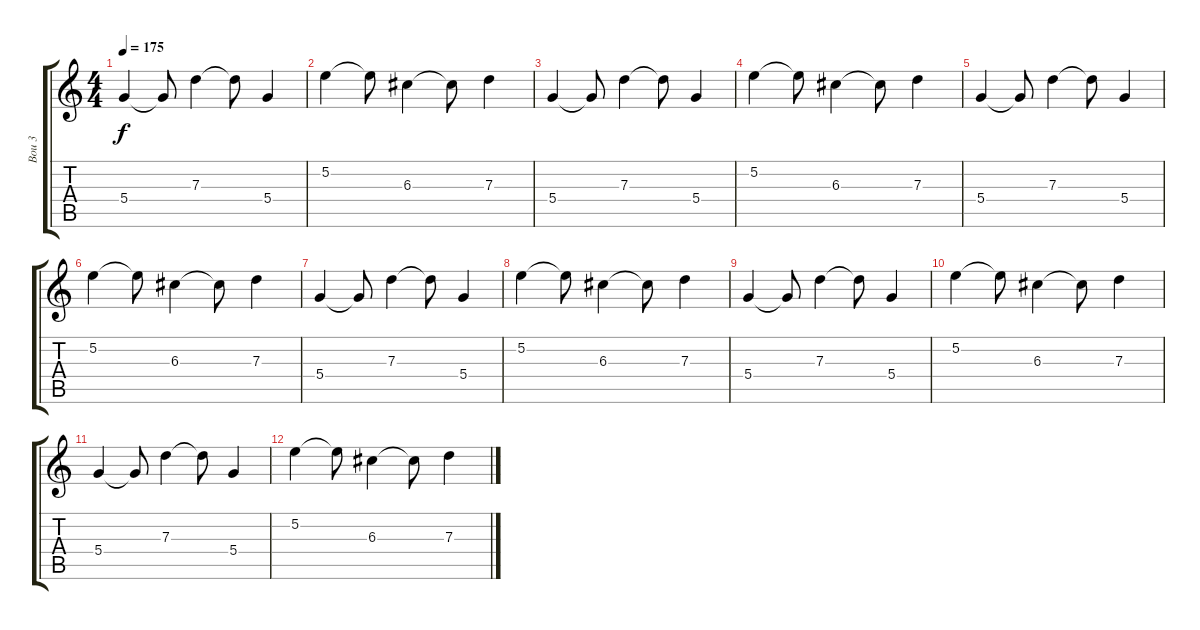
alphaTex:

\track ("Bou 3" "Bou 3") {instrument distortionguitar}
\staff {score tabs}
\tuning (E4 B3 G3 D3 A2 E2) {hide}
\ts (4 4)
\tempo 175
\clef g2
\ks c
5.4.4{dy f} 5.4{t}.8 7.3.4 7.3{t}.8 5.4.4 |
5.2.4 5.2{t}.8 6.3.4 6.3{t}.8 7.3.4 |
5.4.4 5.4{t}.8 7.3.4 7.3{t}.8 5.4.4 |
5.2.4 5.2{t}.8 6.3.4 6.3{t}.8 7.3.4 |
5.4.4 5.4{t}.8 7.3.4 7.3{t}.8 5.4.4 |
5.2.4 5.2{t}.8 6.3.4 6.3{t}.8 7.3.4 |
5.4.4 5.4{t}.8 7.3.4 7.3{t}.8 5.4.4 |
5.2.4 5.2{t}.8 6.3.4 6.3{t}.8 7.3.4 |
5.4.4 5.4{t}.8 7.3.4 7.3{t}.8 5.4.4 |
5.2.4 5.2{t}.8 6.3.4 6.3{t}.8 7.3.4 |
5.4.4 5.4{t}.8 7.3.4 7.3{t}.8 5.4.4 |
5.2.4 5.2{t}.8 6.3.4 6.3{t}.8 7.3.4
